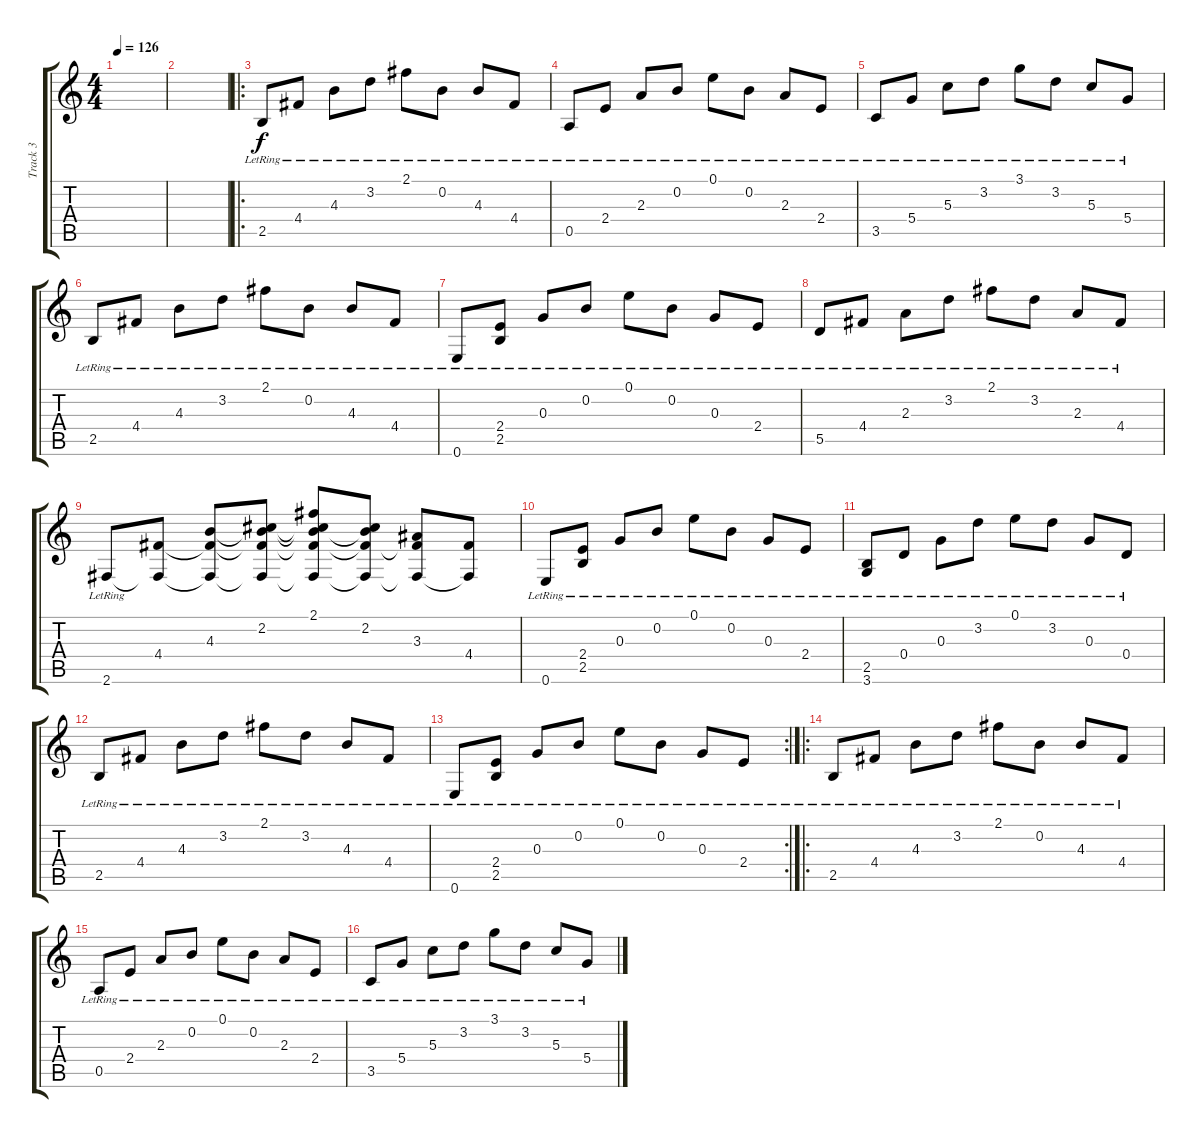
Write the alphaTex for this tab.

\track ("Track 3" "Track 3") {instrument acousticguitarnylon}
\staff {score tabs}
\tuning (E4 B3 G3 D3 A2 E2) {hide}
\ts (4 4)
\tempo 126
\clef g2
\ks c
|
|
\ro
2.5{lr}.8{instrument acousticguitarnylon} 4.4{lr}.8 4.3{lr}.8 3.2{lr}.8 2.1{lr}.8 0.2{lr}.8 4.3{lr}.8 4.4{lr}.8 |
0.5{lr}.8{instrument acousticguitarnylon} 2.4{lr}.8 2.3{lr}.8 0.2{lr}.8 0.1{lr}.8 0.2{lr}.8 2.3{lr}.8 2.4{lr}.8 |
3.5{lr}.8{instrument acousticguitarnylon} 5.4{lr}.8 5.3{lr}.8 3.2{lr}.8 3.1{lr}.8 3.2{lr}.8 5.3{lr}.8 5.4{lr}.8 |
2.5{lr}.8{instrument acousticguitarnylon} 4.4{lr}.8 4.3{lr}.8 3.2{lr}.8 2.1{lr}.8 0.2{lr}.8 4.3{lr}.8 4.4{lr}.8 |
0.6{lr}.8{instrument acousticguitarnylon} (2.4{lr} 2.5{lr}).8 0.3{lr}.8 0.2{lr}.8 0.1{lr}.8 0.2{lr}.8 0.3{lr}.8 2.4{lr}.8 |
5.5{lr}.8{instrument acousticguitarnylon} 4.4{lr}.8 2.3{lr}.8 3.2{lr}.8 2.1{lr}.8 3.2{lr}.8 2.3{lr}.8 4.4{lr}.8 |
2.6{lr}.8{instrument acousticguitarnylon} (4.4 2.6{t}).8 (4.3 4.4{t} 2.6{t}).8 (2.2 4.3{t} 4.4{t} 2.6{t}).8 (2.1 2.2{t} 4.3{t} 4.4{t} 2.6{t}).8 (2.2 4.3{t} 4.4{t} 2.6{t}).8 (3.3 4.4{t} 2.6{t}).8 (4.4 2.6{t}).8 |
0.6{lr}.8{instrument acousticguitarnylon} (2.4{lr} 2.5{lr}).8 0.3{lr}.8 0.2{lr}.8 0.1{lr}.8 0.2{lr}.8 0.3{lr}.8 2.4{lr}.8 |
(2.5{lr} 3.6).8{instrument acousticguitarnylon} 0.4{lr}.8 0.3{lr}.8 3.2{lr}.8 0.1{lr}.8 3.2{lr}.8 0.3{lr}.8 0.4{lr}.8 |
2.5{lr}.8{instrument acousticguitarnylon} 4.4{lr}.8 4.3{lr}.8 3.2{lr}.8 2.1{lr}.8 3.2{lr}.8 4.3{lr}.8 4.4{lr}.8 |
\rc 2
0.6{lr}.8{instrument acousticguitarnylon} (2.4{lr} 2.5{lr}).8 0.3{lr}.8 0.2{lr}.8 0.1{lr}.8 0.2{lr}.8 0.3{lr}.8 2.4{lr}.8 |
\ro
2.5{lr}.8{instrument acousticguitarnylon} 4.4{lr}.8 4.3{lr}.8 3.2{lr}.8 2.1{lr}.8 0.2{lr}.8 4.3{lr}.8 4.4{lr}.8 |
0.5{lr}.8{instrument acousticguitarnylon} 2.4{lr}.8 2.3{lr}.8 0.2{lr}.8 0.1{lr}.8 0.2{lr}.8 2.3{lr}.8 2.4{lr}.8 |
3.5{lr}.8{instrument acousticguitarnylon} 5.4{lr}.8 5.3{lr}.8 3.2{lr}.8 3.1{lr}.8 3.2{lr}.8 5.3{lr}.8 5.4{lr}.8
